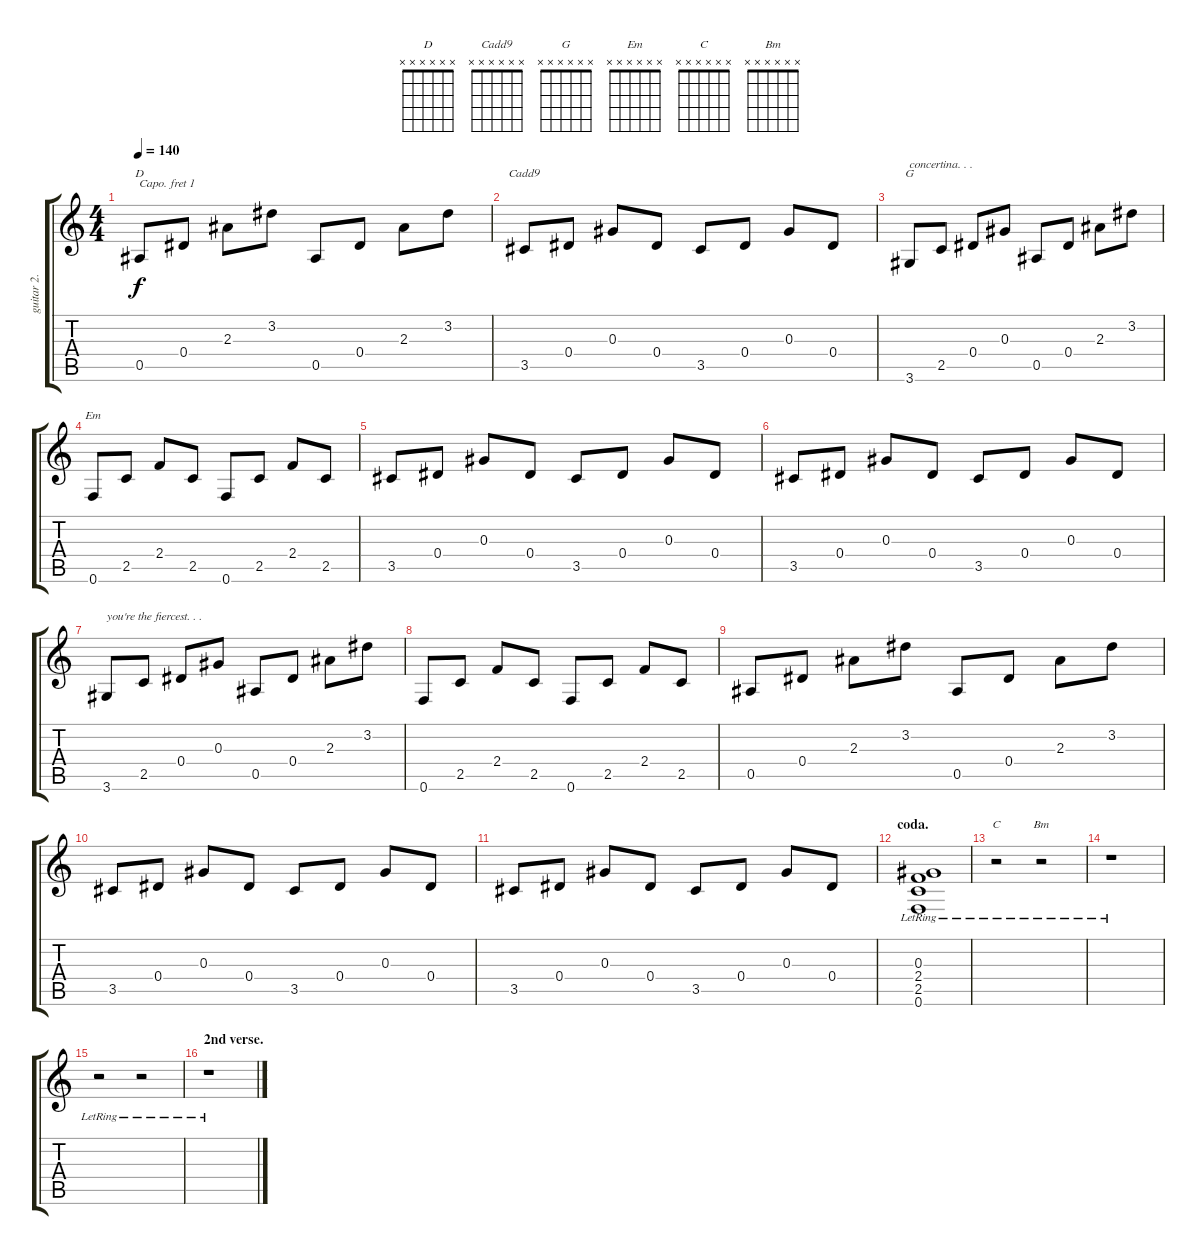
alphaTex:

\track ("guitar 2." "guitar 2.") {instrument electricguitarclean}
\staff {score tabs}
\capo 1
\tuning (E4 B3 G3 D3 A2 E2) {hide}
\chord ("D" x x x x x x) {firstfret 0}
\chord ("Cadd9" x x x x x x) {firstfret 0}
\chord ("G" x x x x x x) {firstfret 0}
\chord ("Em" x x x x x x) {firstfret 0}
\chord ("C" x x x x x x) {firstfret 0}
\chord ("Bm" x x x x x x) {firstfret 0}
\ts (4 4)
\tempo 140
\clef g2
\ks c
0.5.8{ch "D" dy f} 0.4.8 2.3.8 3.2.8 0.5.8 0.4.8 2.3.8 3.2.8 |
3.5.8{ch "Cadd9"} 0.4.8 0.3.8 0.4.8 3.5.8 0.4.8 0.3.8 0.4.8 |
3.6.8{ch "G" txt "concertina. . ."} 2.5.8 0.4.8 0.3.8 0.5.8 0.4.8 2.3.8 3.2.8 |
0.6.8{ch "Em"} 2.5.8 2.4.8 2.5.8 0.6.8 2.5.8 2.4.8 2.5.8 |
3.5.8 0.4.8 0.3.8 0.4.8 3.5.8 0.4.8 0.3.8 0.4.8 |
3.5.8 0.4.8 0.3.8 0.4.8 3.5.8 0.4.8 0.3.8 0.4.8 |
3.6.8{txt "you're the fiercest. . ."} 2.5.8 0.4.8 0.3.8 0.5.8 0.4.8 2.3.8 3.2.8 |
0.6.8 2.5.8 2.4.8 2.5.8 0.6.8 2.5.8 2.4.8 2.5.8 |
0.5.8 0.4.8 2.3.8 3.2.8 0.5.8 0.4.8 2.3.8 3.2.8 |
3.5.8 0.4.8 0.3.8 0.4.8 3.5.8 0.4.8 0.3.8 0.4.8 |
3.5.8 0.4.8 0.3.8 0.4.8 3.5.8 0.4.8 0.3.8 0.4.8 |
\section ("" "coda.")
(0.3{lr} 2.4 2.5 0.6).1 |
r.2{ch "C"} r.2{ch "Bm"} |
r.1 |
r.2 r.2 |
\section ("" "2nd verse.")
r.1
